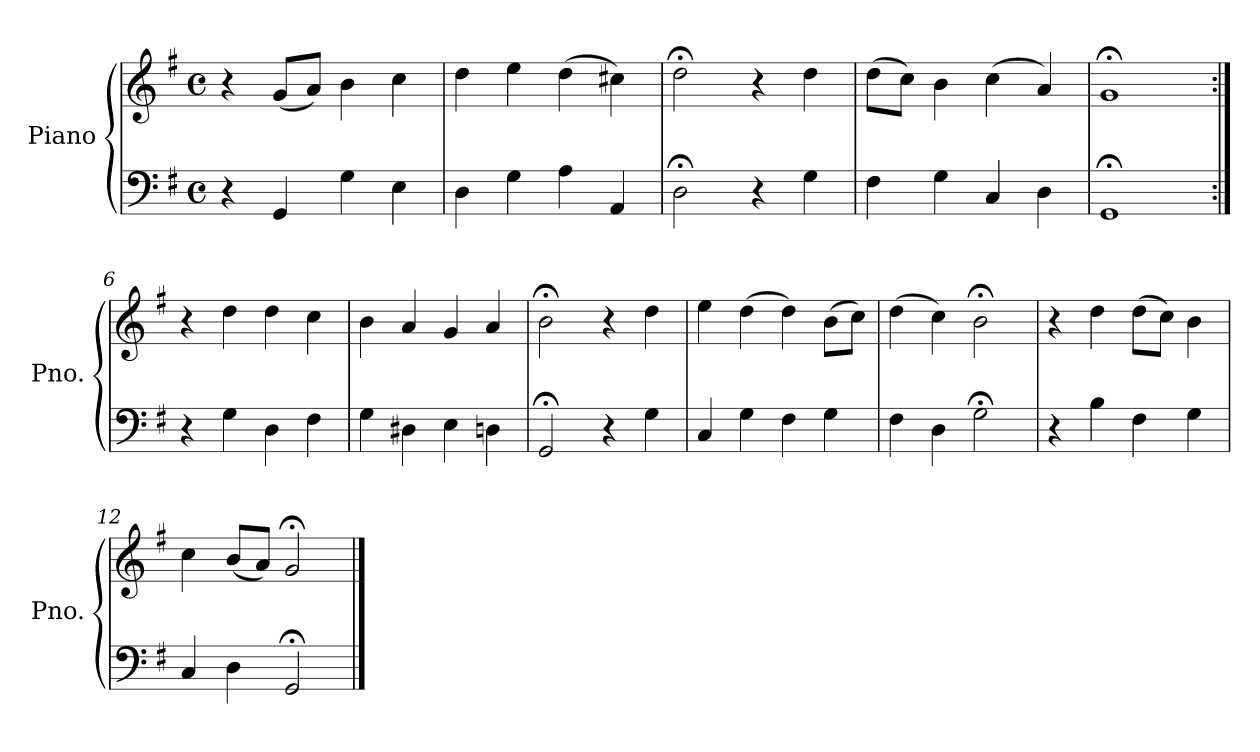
**kern	**kern
*part1	*part1
*staff2	*staff1
*I"Piano	*
*I'Pno.	*
*clefF4	*clefG2
*k[f#]	*k[f#]
*M4/4	*M4/4
*met(c)	*met(c)
=1	=1
4r	4r
4GG/	(8g/L
.	8a/J)
4G\	4b\
4E\	4cc\
=2	=2
4D\	4dd\
4G\	4ee\
4A\	(4dd\
4AA/	4cc#X\)
=3	=3
2D;<\	2dd;<\
4r	4r
4G\	4dd\
=4	=4
4F#\	(8dd\L
.	8cc\J)
4G\	4b\
4C/	(4cc\
4D\	4a/)
=5	=5
1GG;<	1g;<
=6:|!	=6:|!
4r	4r
4G\	4dd\
4D\	4dd\
4F#\	4cc\
=7	=7
4G\	4b\
4D#X\	4a/
4E\	4g/
4Dn\	4a/
!!LO:LB:g=z
=8	=8
2GG;</	2b;<\
4r	4r
4G\	4dd\
=9	=9
4C/	4ee\
4G\	(4dd\
4F#\	4dd\)
4G\	(8b\L
.	8cc\J)
=10	=10
4F#\	(4dd\
4D\	4cc\)
2G;<\	2b;<\
=11	=11
4r	4r
4B\	4dd\
4F#\	(8dd\L
.	8cc\J)
4G\	4b\
=12	=12
4C/	4cc\
4D\	(8b/L
.	8a/J)
2GG;</	2g;</
==	==
*-	*-
